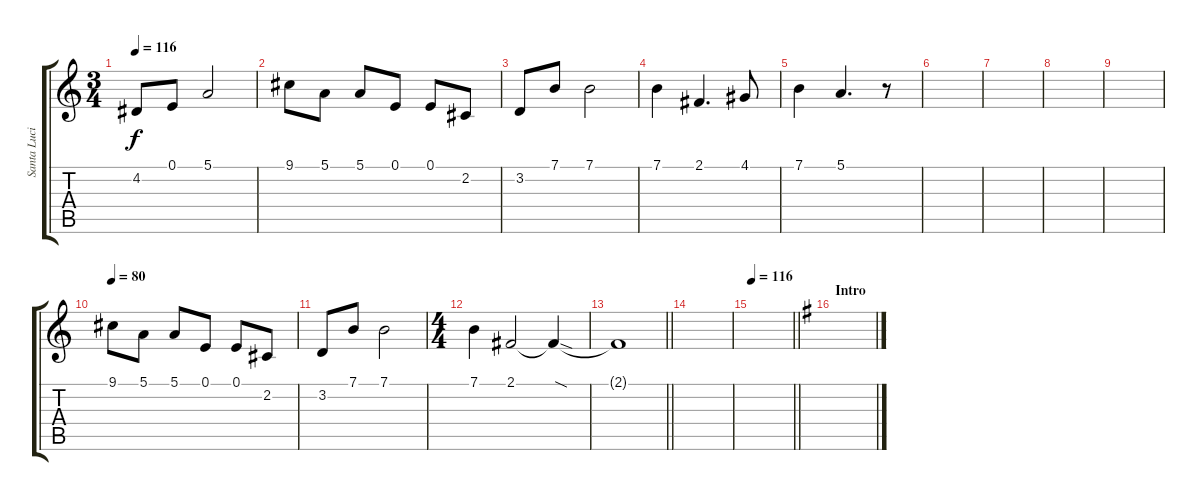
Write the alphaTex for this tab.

\track ("Santa Lucia: вокал" "Santa Luci") {instrument viola}
\staff {score tabs}
\tuning (E4 B3 G3 D3 A2 E2) {hide}
\ts (3 4)
\tempo 116
\clef g2
\ks c
4.2.8{dy f} 0.1.8 5.1.2 |
9.1.8 5.1.8 5.1.8 0.1.8 0.1.8 2.2.8 |
3.2.8 7.1.8 7.1.2 |
7.1.4 2.1.4{d} 4.1.8 |
7.1.4 5.1.4{d} r.8 |
|
|
|
|
\tempo 80
9.1.8 5.1.8 5.1.8 0.1.8 0.1.8 2.2.8 |
3.2.8 7.1.8 7.1.2 |
\ts (4 4)
7.1.4 2.1.2 2.1{sod t}.4 |
\barLineRight lightlight
2.1{t}.1 |
|
\tempo 116
\barLineRight lightlight
|
\section ("" "Intro")
\ks eminor
